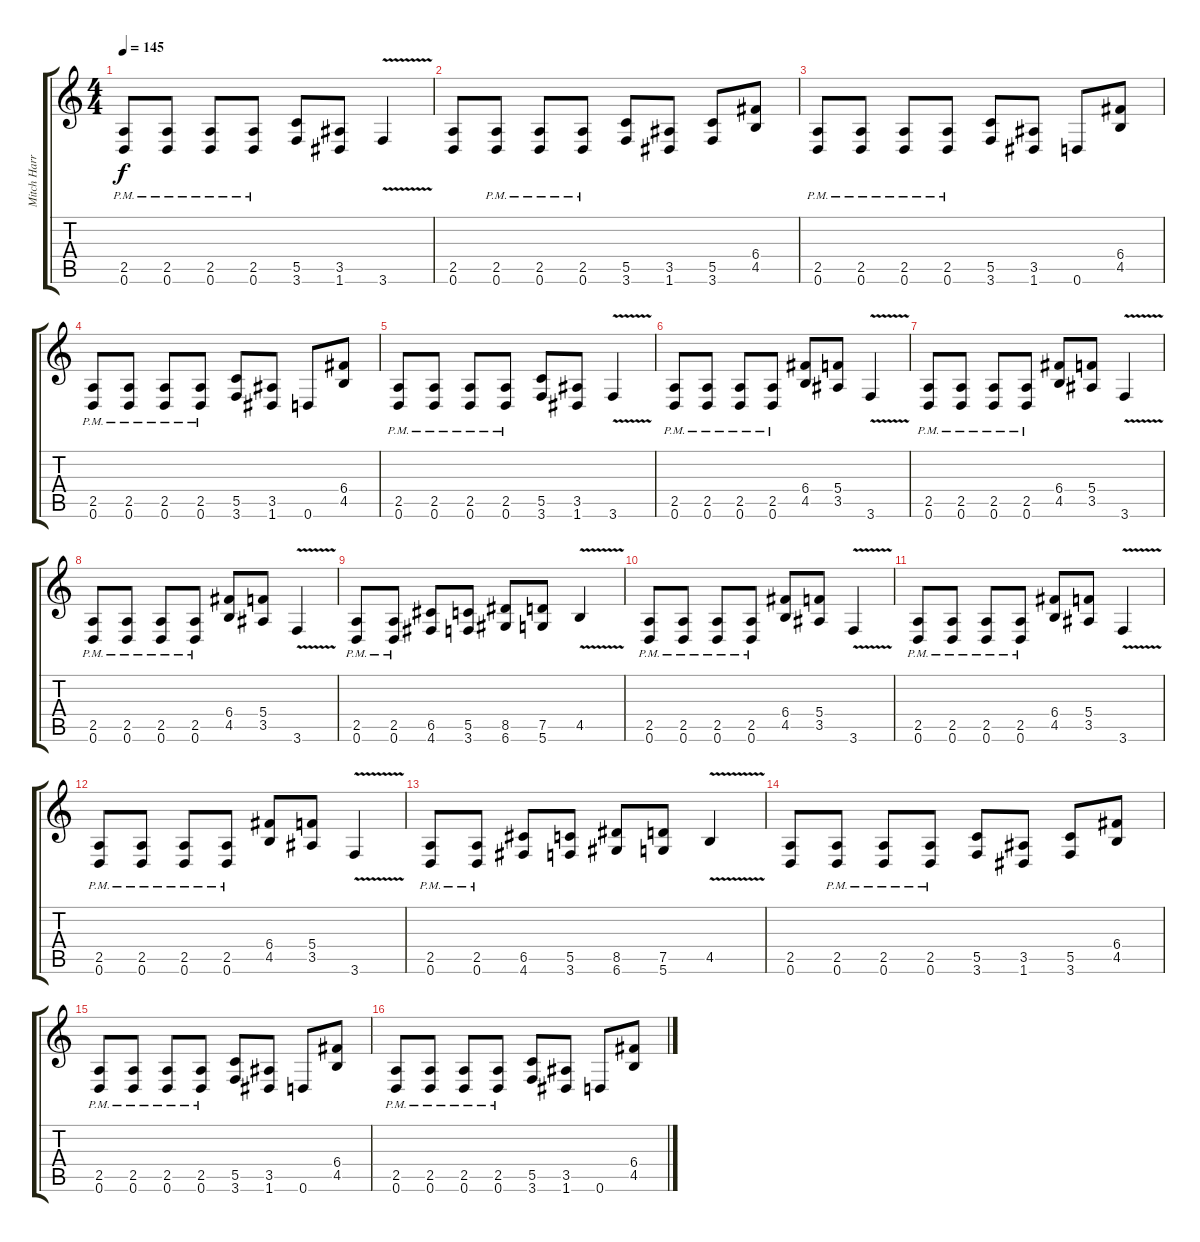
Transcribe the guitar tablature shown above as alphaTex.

\track ("Mitch Harris (Guitar 1) " "Mitch Harr") {instrument distortionguitar}
\staff {score tabs}
\tuning (D4 A3 F3 C3 G2 D2) {hide}
\ts (4 4)
\tempo 145
\clef g2
\ks c
(2.5{pm} 0.6).8{dy f} (2.5{pm} 0.6).8 (2.5{pm} 0.6).8 (2.5{pm} 0.6).8 (5.5 3.6).8 (3.5 1.6).8 3.6{v}.4 |
(2.5 0.6).8 (2.5{pm} 0.6).8 (2.5{pm} 0.6).8 (2.5{pm} 0.6).8 (5.5 3.6).8 (3.5 1.6).8 (5.5 3.6).8 (6.4 4.5).8 |
(2.5{pm} 0.6).8 (2.5{pm} 0.6).8 (2.5{pm} 0.6).8 (2.5{pm} 0.6).8 (5.5 3.6).8 (3.5 1.6).8 0.6.8 (6.4 4.5).8 |
(2.5{pm} 0.6).8 (2.5{pm} 0.6).8 (2.5{pm} 0.6).8 (2.5{pm} 0.6).8 (5.5 3.6).8 (3.5 1.6).8 0.6.8 (6.4 4.5).8 |
(2.5{pm} 0.6).8 (2.5{pm} 0.6).8 (2.5{pm} 0.6).8 (2.5{pm} 0.6).8 (5.5 3.6).8 (3.5 1.6).8 3.6{v}.4 |
(2.5{pm} 0.6).8 (2.5{pm} 0.6).8 (2.5{pm} 0.6).8 (2.5{pm} 0.6).8 (6.4 4.5).8 (5.4 3.5).8 3.6{v}.4 |
(2.5{pm} 0.6).8 (2.5{pm} 0.6).8 (2.5{pm} 0.6).8 (2.5{pm} 0.6).8 (6.4 4.5).8 (5.4 3.5).8 3.6{v}.4 |
(2.5{pm} 0.6).8 (2.5{pm} 0.6).8 (2.5{pm} 0.6).8 (2.5{pm} 0.6).8 (6.4 4.5).8 (5.4 3.5).8 3.6{v}.4 |
(2.5{pm} 0.6).8 (2.5{pm} 0.6).8 (6.5 4.6).8 (5.5 3.6).8 (8.5 6.6).8 (7.5 5.6).8 4.5{v}.4 |
(2.5{pm} 0.6).8 (2.5{pm} 0.6).8 (2.5{pm} 0.6).8 (2.5{pm} 0.6).8 (6.4 4.5).8 (5.4 3.5).8 3.6{v}.4 |
(2.5{pm} 0.6).8 (2.5{pm} 0.6).8 (2.5{pm} 0.6).8 (2.5{pm} 0.6).8 (6.4 4.5).8 (5.4 3.5).8 3.6{v}.4 |
(2.5{pm} 0.6).8 (2.5{pm} 0.6).8 (2.5{pm} 0.6).8 (2.5{pm} 0.6).8 (6.4 4.5).8 (5.4 3.5).8 3.6{v}.4 |
(2.5{pm} 0.6).8 (2.5{pm} 0.6).8 (6.5 4.6).8 (5.5 3.6).8 (8.5 6.6).8 (7.5 5.6).8 4.5{v}.4 |
(2.5 0.6).8 (2.5{pm} 0.6).8 (2.5{pm} 0.6).8 (2.5{pm} 0.6).8 (5.5 3.6).8 (3.5 1.6).8 (5.5 3.6).8 (6.4 4.5).8 |
(2.5{pm} 0.6).8 (2.5{pm} 0.6).8 (2.5{pm} 0.6).8 (2.5{pm} 0.6).8 (5.5 3.6).8 (3.5 1.6).8 0.6.8 (6.4 4.5).8 |
(2.5{pm} 0.6).8 (2.5{pm} 0.6).8 (2.5{pm} 0.6).8 (2.5{pm} 0.6).8 (5.5 3.6).8 (3.5 1.6).8 0.6.8 (6.4 4.5).8
